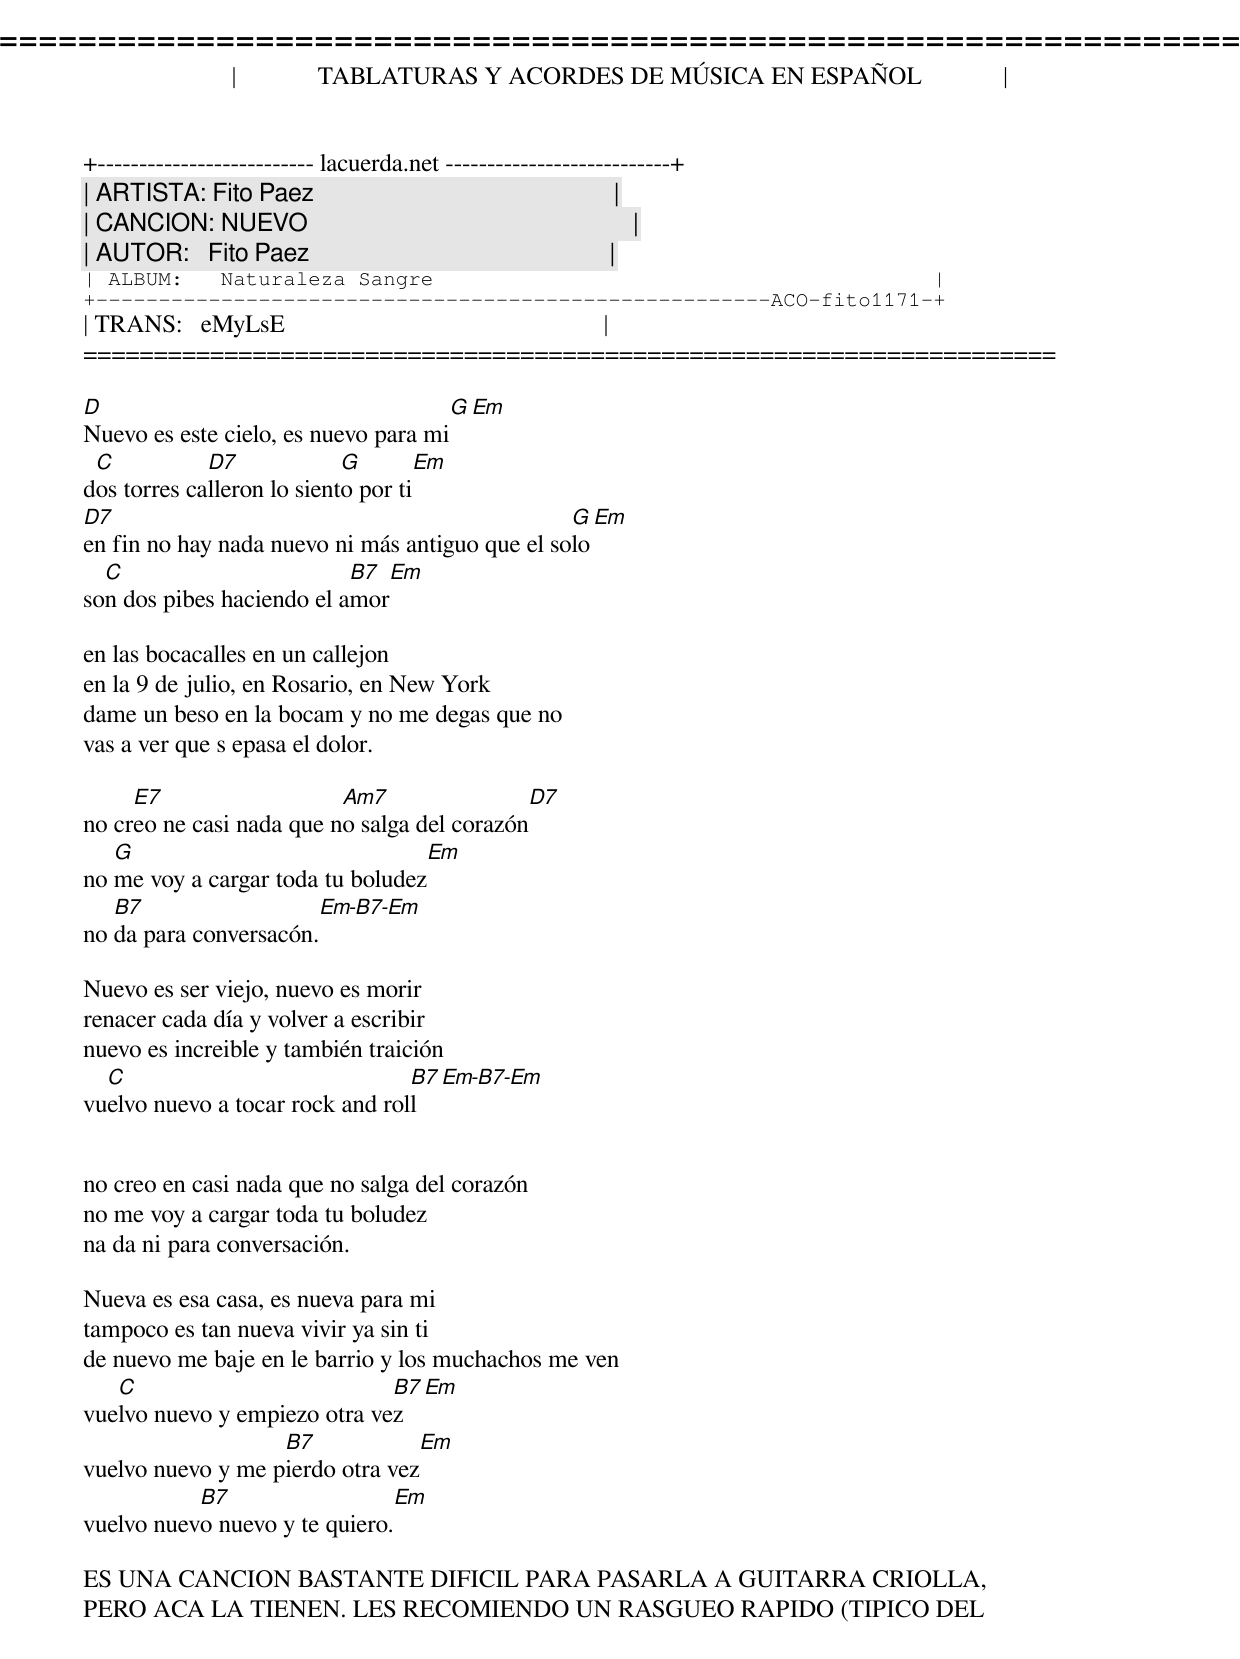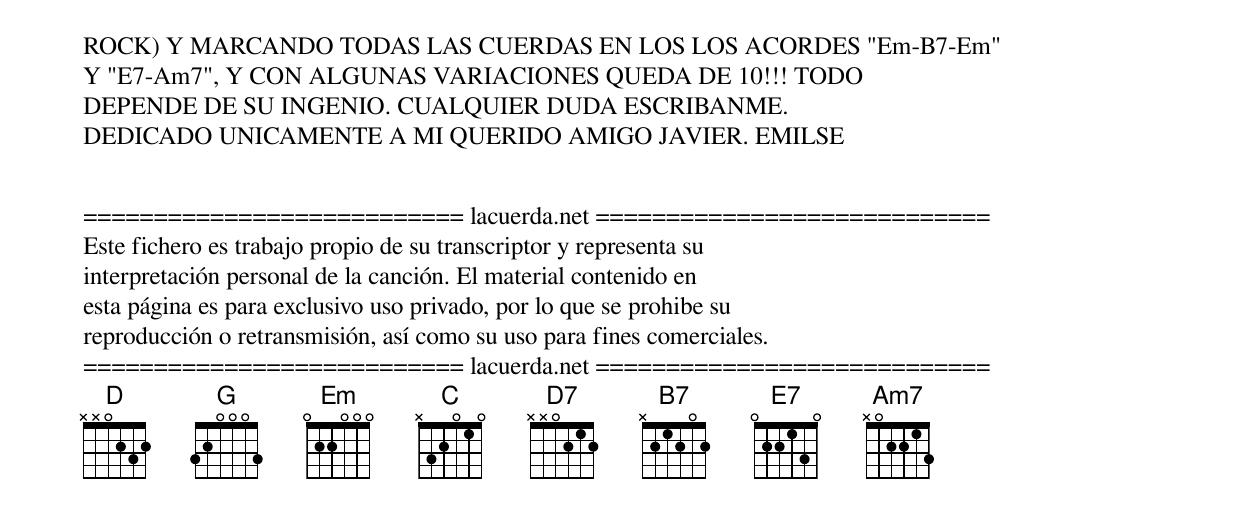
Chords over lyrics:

=====================================================================
|             TABLATURAS Y ACORDES DE MÚSICA EN ESPAÑOL             |
+-------------------------- lacuerda.net ---------------------------+
| ARTISTA: Fito Paez                                                |
| CANCION: NUEVO                                                    |
| AUTOR:   Fito Paez                                                |
| ALBUM:   Naturaleza Sangre                                        |
+------------------------------------------------------ACO-fito1171-+
| TRANS:   eMyLsE                                                   |
=====================================================================

D                                        G             Em
Nuevo es este cielo, es nuevo para mi
 C           D7             G            Em
dos torres calleron lo siento por ti
D7                                               G                   Em
en fin no hay nada nuevo ni más antiguo que el solo
  C                        B7        Em
son dos pibes haciendo el amor

en las bocacalles en un callejon
en la 9 de julio, en Rosario, en New York
dame un beso en la bocam y no me degas que no
vas a ver que s epasa el dolor.

     E7                   Am7                           D7
no creo ne casi nada que no salga del corazón
   G                                             Em
no me voy a cargar toda tu boludez
   B7                  Em-B7-Em
no da para conversacón.

Nuevo es ser viejo, nuevo es morir
renacer cada día y volver a escribir
nuevo es increible y también traición
  C                              B7           Em-B7-Em
vuelvo nuevo a tocar rock and roll


no creo en casi nada que no salga del corazón
no me voy a cargar toda tu boludez
na da ni para conversación.

Nueva es esa casa, es nueva para mi
tampoco es tan nueva vivir ya sin ti
de nuevo me baje en le barrio y los muchachos me ven
   C                          B7            Em
vuelvo nuevo y empiezo otra vez
                   B7               Em
vuelvo nuevo y me pierdo otra vez
           B7                         Em
vuelvo nuevo nuevo y te quiero.

ES UNA CANCION BASTANTE DIFICIL PARA PASARLA A GUITARRA CRIOLLA,
PERO ACA LA TIENEN. LES RECOMIENDO UN RASGUEO RAPIDO (TIPICO DEL
ROCK) Y MARCANDO TODAS LAS CUERDAS EN LOS LOS ACORDES "Em-B7-Em"
Y "E7-Am7", Y CON ALGUNAS VARIACIONES QUEDA DE 10!!! TODO
DEPENDE DE SU INGENIO. CUALQUIER DUDA ESCRIBANME.
DEDICADO UNICAMENTE A MI QUERIDO AMIGO JAVIER. EMILSE


=========================== lacuerda.net ============================
Este fichero es trabajo propio de su transcriptor y representa su
interpretación personal de la canción. El material contenido en
esta página es para exclusivo uso privado, por lo que se prohibe su
reproducción o retransmisión, así como su uso para fines comerciales.
=========================== lacuerda.net ============================
